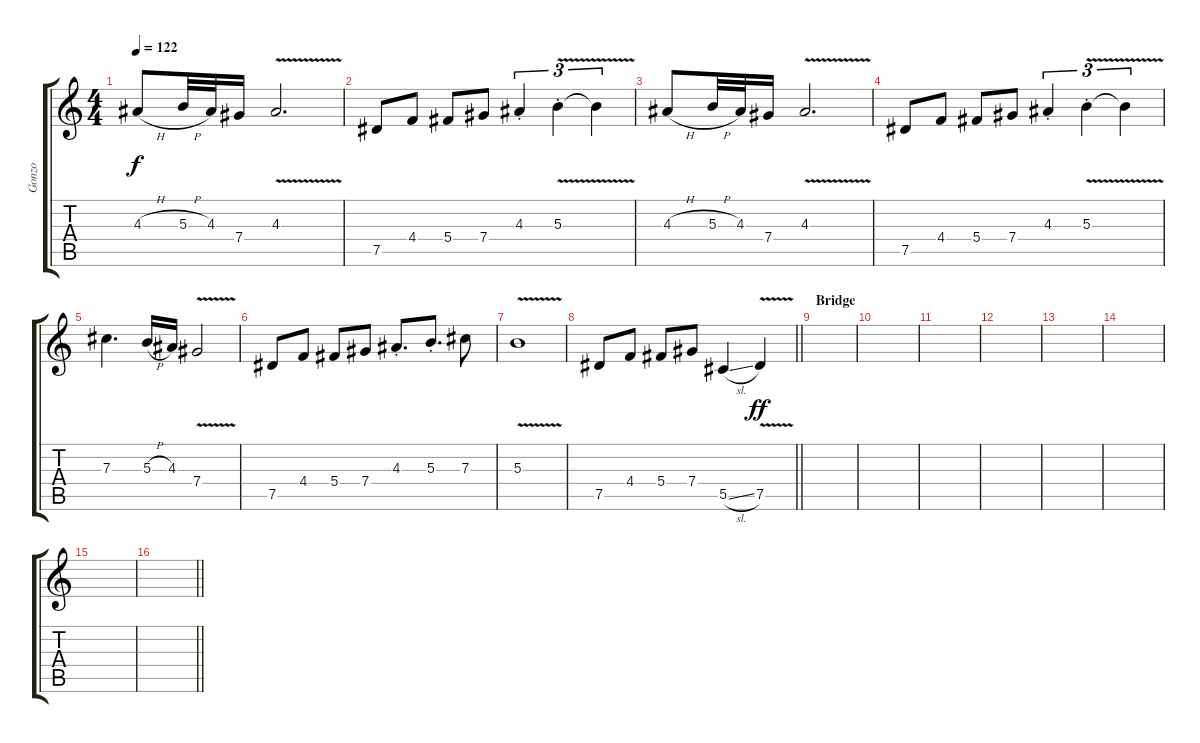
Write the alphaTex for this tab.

\track ("Gonzo" "Gonzo") {instrument distortionguitar}
\staff {score tabs}
\tuning (Eb4 Bb3 Gb3 Db3 Ab2 Eb2) {hide}
\ts (4 4)
\tempo 122
\clef g2
\ks c
4.3{h}.8{dy f} 5.3{h}.32 4.3.32 7.4.16 4.3{v}.2{d} |
7.5.8 4.4.8 5.4.8 7.4.8 4.3{st}.4{tu (3 2)} 5.3{v st}.4{tu (3 2)} 5.3{t}.4{tu (3 2)} |
4.3{h}.8 5.3{h}.32 4.3.32 7.4.16 4.3{v}.2{d} |
7.5.8 4.4.8 5.4.8 7.4.8 4.3{st}.4{tu (3 2)} 5.3{v st}.4{tu (3 2)} 5.3{t}.4{tu (3 2)} |
7.3.4{d} 5.3{h}.16 4.3.16 7.4{v}.2 |
7.5.8 4.4.8 5.4.8 7.4.8 4.3{st}.8{d} 5.3{st}.8{d} 7.3.8 |
5.3{v}.1 |
\barLineRight lightlight
7.5.8 4.4.8 5.4.8 7.4.8 5.5{sl}.4 7.5{v}.4{dy ff} |
\section ("" "Bridge")
|
|
|
|
|
|
|
\barLineRight lightlight
